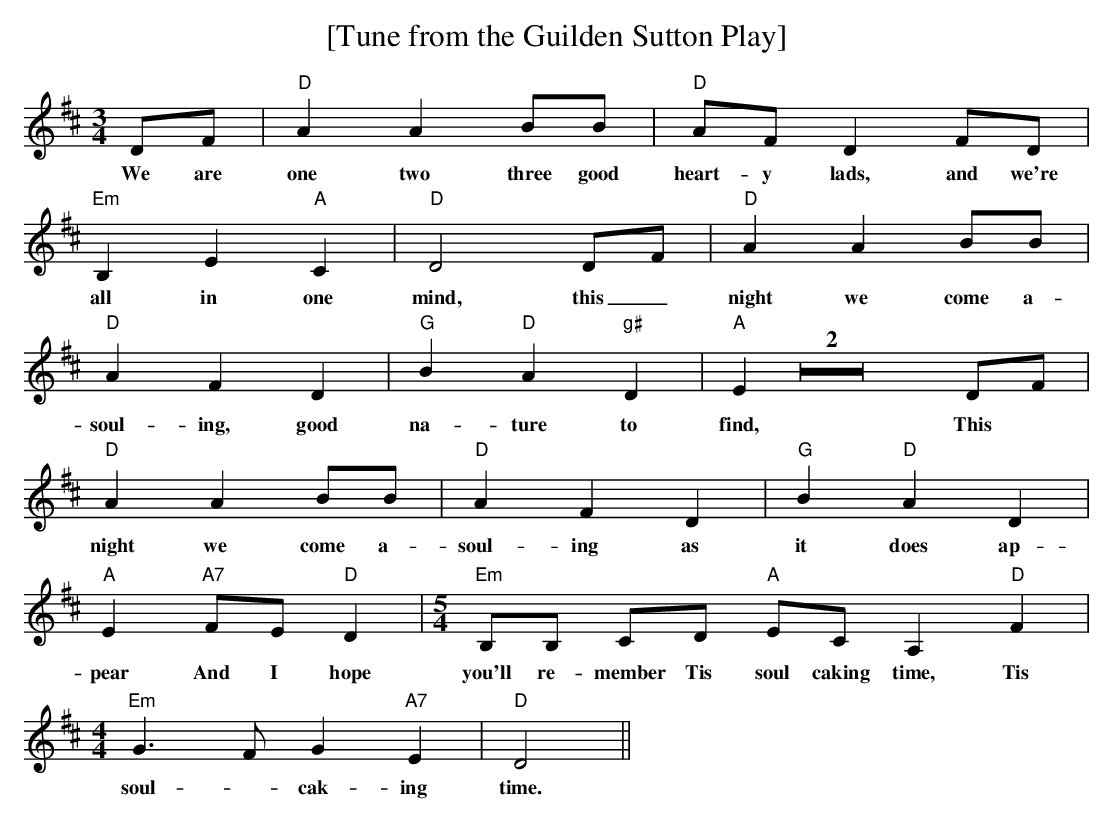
X:1sj77ha
T:[Tune from the Guilden Sutton Play]
K:D
M:3/4
DF|"D"A2A2BB|"D"AFD2FD|
w:We are one two three good heart-y lads, and we're
"Em"B,2E2"A"C2|"D"D4D-F|"D"A2A2BB|
w:all in one mind, this_ night we come a-
"D"A2F2D2|"G"B2"D"A2"g#"D2|"A"E2Z2D-F|
w:soul-ing, good na-ture to find, This
"D"A2A2BB|"D"A2F2D2|"G"B2"D"A2D2|
w:night we come a-soul-ing as it does ap-
"A"E2 "A7"FE "D"D2|\
w:pear And I hope
M:5/4
"Em"B,B, CD "A"ECA,2"D"F2|
w:you'll re-member Tis soul caking time, Tis
M:4/4
"Em"G3-F G2 "A7"E2|"D"D4||
w:soul -cak-ing time.
